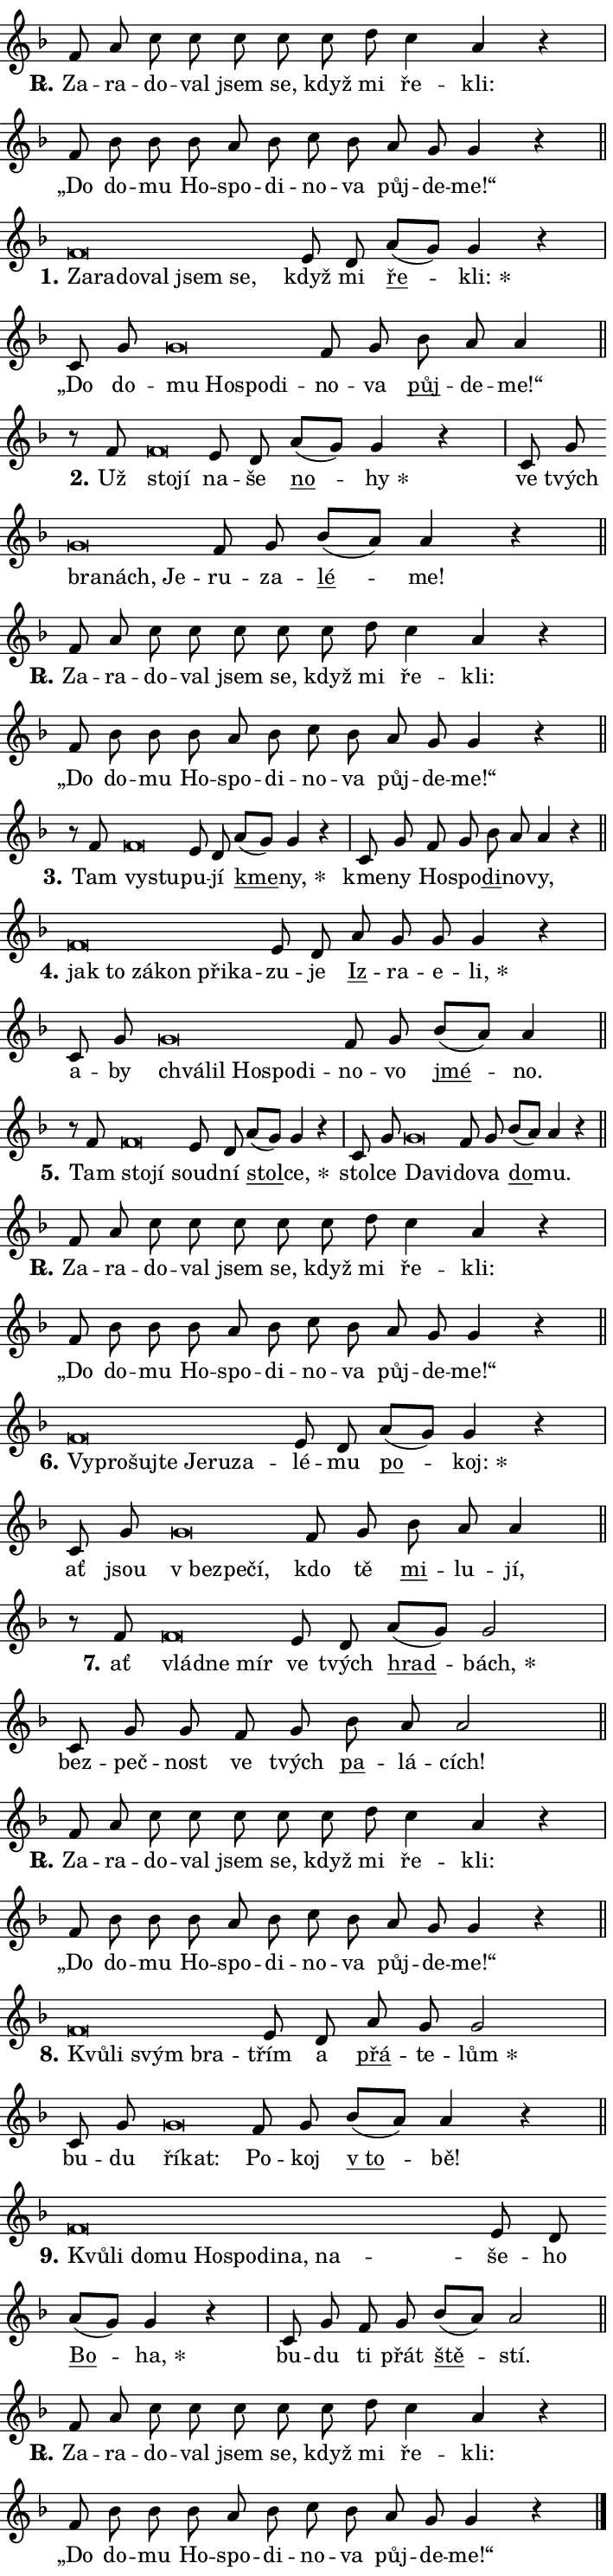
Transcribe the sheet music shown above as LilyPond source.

\version "2.24.0"
\header { tagline = "" }
\paper {
  indent = 0\cm
  top-margin = 0\cm
  right-margin = 0.13\cm % to fit lyric hyphens
  bottom-margin = 0\cm
  left-margin = 0\cm
  paper-width = 12\cm
  page-breaking = #ly:one-page-breaking
  system-system-spacing.basic-distance = #11
  score-system-spacing.basic-distance = #11
  ragged-last = ##f
}


%% Author: Thomas Morley
%% https://lists.gnu.org/archive/html/lilypond-user/2020-05/msg00002.html
#(define (line-position grob)
"Returns position of @var[grob} in current system:
   @code{'start}, if at first time-step
   @code{'end}, if at last time-step
   @code{'middle} otherwise
"
  (let* ((col (ly:item-get-column grob))
         (ln (ly:grob-object col 'left-neighbor))
         (rn (ly:grob-object col 'right-neighbor))
         (col-to-check-left (if (ly:grob? ln) ln col))
         (col-to-check-right (if (ly:grob? rn) rn col))
         (break-dir-left
           (and
             (ly:grob-property col-to-check-left 'non-musical #f)
             (ly:item-break-dir col-to-check-left)))
         (break-dir-right
           (and
             (ly:grob-property col-to-check-right 'non-musical #f)
             (ly:item-break-dir col-to-check-right))))
        (cond ((eqv? 1 break-dir-left) 'start)
              ((eqv? -1 break-dir-right) 'end)
              (else 'middle))))

#(define (tranparent-at-line-position vctor)
  (lambda (grob)
  "Relying on @code{line-position} select the relevant enry from @var{vctor}.
Used to determine transparency,"
    (case (line-position grob)
      ((end) (not (vector-ref vctor 0)))
      ((middle) (not (vector-ref vctor 1)))
      ((start) (not (vector-ref vctor 2))))))

noteHeadBreakVisibility =
#(define-music-function (break-visibility)(vector?)
"Makes @code{NoteHead}s transparent relying on @var{break-visibility}"
#{
  \override NoteHead.transparent =
    #(tranparent-at-line-position break-visibility)
#})

#(define delete-ledgers-for-transparent-note-heads
  (lambda (grob)
    "Reads whether a @code{NoteHead} is transparent.
If so this @code{NoteHead} is removed from @code{'note-heads} from
@var{grob}, which is supposed to be @code{LedgerLineSpanner}.
As a result ledgers are not printed for this @code{NoteHead}"
    (let* ((nhds-array (ly:grob-object grob 'note-heads))
           (nhds-list
             (if (ly:grob-array? nhds-array)
                 (ly:grob-array->list nhds-array)
                 '()))
           ;; Relies on the transparent-property being done before
           ;; Staff.LedgerLineSpanner.after-line-breaking is executed.
           ;; This is fragile ...
           (to-keep
             (remove
               (lambda (nhd)
                 (ly:grob-property nhd 'transparent #f))
               nhds-list)))
      ;; TODO find a better method to iterate over grob-arrays, similiar
      ;; to filter/remove etc for lists
      ;; For now rebuilt from scratch
      (set! (ly:grob-object grob 'note-heads)  '())
      (for-each
        (lambda (nhd)
          (ly:pointer-group-interface::add-grob grob 'note-heads nhd))
        to-keep))))

squashNotes = {
  \override NoteHead.X-extent = #'(-0.2 . 0.2)
  \override NoteHead.Y-extent = #'(-0.75 . 0)
  \override NoteHead.stencil =
    #(lambda (grob)
       (let ((pos (ly:grob-property grob 'staff-position)))
         (begin
           (if (< pos -7) (display "ERROR: Lower brevis then expected\n") (display ""))
           (if (<= pos -6) ly:text-interface::print ly:note-head::print))))
}
unSquashNotes = {
  \revert NoteHead.X-extent
  \revert NoteHead.Y-extent
  \revert NoteHead.stencil
}

hideNotes = \noteHeadBreakVisibility #begin-of-line-visible
unHideNotes = \noteHeadBreakVisibility #all-visible

% work-around for resetting accidentals
% https://lilypond.org/doc/v2.23/Documentation/notation/displaying-rhythms#unmetered-music
cadenzaMeasure = {
  \cadenzaOff
  \partial 1024 s1024
  \cadenzaOn
}

#(define-markup-command (accent layout props text) (markup?)
  "Underline accented syllable"
  (interpret-markup layout props
    #{\markup \override #'(offset . 4.3) \underline { #text }#}))

responsum = \markup \concat {
  "R" \hspace #-1.05 \path #0.1 #'((moveto 0 0.07) (lineto 0.9 0.8)) \hspace #0.05 "."
}

spaceSize = #0.6828661417322834 % exact space size for TeX Gyre Schola

\layout {
  \context {
    \Staff
    \remove "Time_signature_engraver"
    \override LedgerLineSpanner.after-line-breaking = #delete-ledgers-for-transparent-note-heads
  }
  \context {
    \Lyrics {
      \override LyricSpace.minimum-distance = \spaceSize
      \override LyricText.font-name = #"TeX Gyre Schola"
      \override LyricText.font-size = 1
      \override StanzaNumber.font-name = #"TeX Gyre Schola Bold"
      \override StanzaNumber.font-size = 1
    }
  }
  \context {
    \Score 
    \override NoteHead.text =
      #(lambda (grob) 
        (let ((pos (ly:grob-property grob 'staff-position)))
          #{\markup {
            \combine
              \halign #-0.55 \raise #(if (= pos -6) 0 0.5) \override #'(thickness . 2) \draw-line #'(3.2 . 0)
              \musicglyph "noteheads.sM1"
          }#}))
  }
}

% magnetic-lyrics.ily
%
%   written by
%     Jean Abou Samra <jean@abou-samra.fr>
%     Werner Lemberg <wl@gnu.org>
%
%   adapted by
%     Jiri Hon <jiri.hon@gmail.com>
%
% Version 2022-Apr-15

% https://www.mail-archive.com/lilypond-user@gnu.org/msg149350.html

#(define (Left_hyphen_pointer_engraver context)
   "Collect syllable-hyphen-syllable occurrences in lyrics and store
them in properties.  This engraver only looks to the left.  For
example, if the lyrics input is @code{foo -- bar}, it does the
following.

@itemize @bullet
@item
Set the @code{text} property of the @code{LyricHyphen} grob between
@q{foo} and @q{bar} to @code{foo}.

@item
Set the @code{left-hyphen} property of the @code{LyricText} grob with
text @q{foo} to the @code{LyricHyphen} grob between @q{foo} and
@q{bar}.
@end itemize

Use this auxiliary engraver in combination with the
@code{lyric-@/text::@/apply-@/magnetic-@/offset!} hook."
   (let ((hyphen #f)
         (text #f))
     (make-engraver
      (acknowledgers
       ((lyric-syllable-interface engraver grob source-engraver)
        (set! text grob)))
      (end-acknowledgers
       ((lyric-hyphen-interface engraver grob source-engraver)
        ;(when (not (grob::has-interface grob 'lyric-space-interface))
          (set! hyphen grob)));)
      ((stop-translation-timestep engraver)
       (when (and text hyphen)
         (ly:grob-set-object! text 'left-hyphen hyphen))
       (set! text #f)
       (set! hyphen #f)))))

#(define (lyric-text::apply-magnetic-offset! grob)
   "If the space between two syllables is less than the value in
property @code{LyricText@/.details@/.squash-threshold}, move the right
syllable to the left so that it gets concatenated with the left
syllable.

Use this function as a hook for
@code{LyricText@/.after-@/line-@/breaking} if the
@code{Left_@/hyphen_@/pointer_@/engraver} is active."
   (let ((hyphen (ly:grob-object grob 'left-hyphen #f)))
     (when hyphen
       (let ((left-text (ly:spanner-bound hyphen LEFT)))
         (when (grob::has-interface left-text 'lyric-syllable-interface)
           (let* ((common (ly:grob-common-refpoint grob left-text X))
                  (this-x-ext (ly:grob-extent grob common X))
                  (left-x-ext
                   (begin
                     ;; Trigger magnetism for left-text.
                     (ly:grob-property left-text 'after-line-breaking)
                     (ly:grob-extent left-text common X)))
                  ;; `delta` is the gap width between two syllables.
                  (delta (- (interval-start this-x-ext)
                            (interval-end left-x-ext)))
                  (details (ly:grob-property grob 'details))
                  (threshold (assoc-get 'squash-threshold details 0.2)))
             (when (< delta threshold)
               (let* (;; We have to manipulate the input text so that
                      ;; ligatures crossing syllable boundaries are not
                      ;; disabled.  For languages based on the Latin
                      ;; script this is essentially a beautification.
                      ;; However, for non-Western scripts it can be a
                      ;; necessity.
                      (lt (ly:grob-property left-text 'text))
                      (rt (ly:grob-property grob 'text))
                      (is-space (grob::has-interface hyphen 'lyric-space-interface))
                      (space (if is-space " " ""))
                      (extra-delta (if is-space spaceSize 0))
                      ;; Append new syllable.
                      (ltrt-space (if (and (string? lt) (string? rt))
                                (string-append lt space rt)
                                (make-concat-markup (list lt space rt))))
                      ;; Right-align `ltrt` to the right side.
                      (ltrt-space-markup (grob-interpret-markup
                               grob
                               (make-translate-markup
                                (cons (interval-length this-x-ext) 0)
                                (make-right-align-markup ltrt-space)))))
                 (begin
                   ;; Don't print `left-text`.
                   (ly:grob-set-property! left-text 'stencil #f)
                   ;; Set text and stencil (which holds all collected
                   ;; syllables so far) and shift it to the left.
                   (ly:grob-set-property! grob 'text ltrt-space)
                   (ly:grob-set-property! grob 'stencil ltrt-space-markup)
                   (ly:grob-translate-axis! grob (- (- delta extra-delta)) X))))))))))


#(define (lyric-hyphen::displace-bounds-first grob)
   ;; Make very sure this callback isn't triggered too early.
   (let ((left (ly:spanner-bound grob LEFT))
         (right (ly:spanner-bound grob RIGHT)))
     (ly:grob-property left 'after-line-breaking)
     (ly:grob-property right 'after-line-breaking)
     (ly:lyric-hyphen::print grob)))

squashThreshold = #0.4

\layout {
  \context {
    \Lyrics
    \consists #Left_hyphen_pointer_engraver
    \override LyricText.after-line-breaking =
      #lyric-text::apply-magnetic-offset!
    \override LyricHyphen.stencil = #lyric-hyphen::displace-bounds-first
    \override LyricText.details.squash-threshold = \squashThreshold
    \override LyricHyphen.minimum-distance = 0
    \override LyricHyphen.minimum-length = \squashThreshold
  }
}

squashText = \override LyricText.details.squash-threshold = 9999
unSquashText = \override LyricText.details.squash-threshold = \squashThreshold

leftText = \override LyricText.self-alignment-X = #LEFT
unLeftText = \revert LyricText.self-alignment-X

starOffset = #(lambda (grob) 
                (let ((x_offset (ly:self-alignment-interface::aligned-on-x-parent grob)))
                  (if (= x_offset 0) 0 (+ x_offset 1.2))))

star = #(define-music-function (syllable)(string?)
"Append star separator at the end of a syllable"
#{
  \once \override LyricText.X-offset = #starOffset
  \lyricmode { \markup {
    #syllable
    \override #'((font-name . "TeX Gyre Schola Bold")) \hspace #0.2 \lower #0.65 \larger "*"
  } }
#})

starAccent = #(define-music-function (syllable)(string?)
"Append star separator at the end of a syllable and make accent"
#{
  \once \override LyricText.X-offset = #starOffset
  \lyricmode { \markup {
    \accent #syllable
    \override #'((font-name . "TeX Gyre Schola Bold")) \hspace #0.2 \lower #0.65 \larger "*"
  } }
#})

breath = #(define-music-function (syllable)(string?)
"Append breathing indicator at the end of a syllable"
#{
  \lyricmode { \markup { #syllable "+" } }
#})

optionalBreath = #(define-music-function (syllable)(string?)
"Append optional breathing indicator at the end of a syllable"
#{
  \lyricmode { \markup { #syllable "(+)" } }
#})


\score {
    <<
        \new Voice = "melody" { \cadenzaOn \key f \major \relative { f'8 a c c c c c d \bar "" c4 a4 r \cadenzaMeasure \bar "|" f8 bes bes \bar "" bes a bes c bes \bar "" a g g4 r \cadenzaMeasure \bar "||" \break } }
        \new Lyrics \lyricsto "melody" { \lyricmode { \set stanza = \responsum
Za -- ra -- do -- val jsem se, když mi ře -- kli: „Do do -- mu Ho -- spo -- di -- no -- va půj -- de -- me!“ } }
    >>
    \layout {}
}

\score {
    <<
        \new Voice = "melody" { \cadenzaOn \key f \major \relative { \squashNotes f'\breve*1/16 \hideNotes \breve*1/16 \bar "" \breve*1/16 \bar "" \breve*1/16 \bar "" \breve*1/16 \breve*1/16 \bar "" \unHideNotes \unSquashNotes e8 d \bar "" a'[( g)] g4 r \cadenzaMeasure \bar "|" c,8 g' \bar "" \squashNotes g\breve*1/16 \hideNotes \breve*1/16 \bar "" \breve*1/16 \breve*1/16 \bar "" \unHideNotes \unSquashNotes f8 g \bar "" bes a a4 \cadenzaMeasure \bar "||" \break } }
        \new Lyrics \lyricsto "melody" { \lyricmode { \set stanza = "1."
\leftText Za -- \squashText ra -- do -- val jsem se, \unLeftText \unSquashText když mi \markup \accent ře -- \star kli: „Do do -- \leftText mu \squashText Ho -- spo -- di -- \unLeftText \unSquashText no -- va \markup \accent půj -- de -- me!“ } }
    >>
    \layout {}
}

\score {
    <<
        \new Voice = "melody" { \cadenzaOn \key f \major \relative { r8 f' \squashNotes f\breve*1/16 \hideNotes \breve*1/16 \bar "" \unHideNotes \unSquashNotes e8 d \bar "" a'[( g)] g4 r \cadenzaMeasure \bar "|" c,8 g' \bar "" \squashNotes g\breve*1/16 \hideNotes \breve*1/16 \breve*1/16 \bar "" \unHideNotes \unSquashNotes f8 g \bar "" bes[( a)] a4 r \cadenzaMeasure \bar "||" \break } }
        \new Lyrics \lyricsto "melody" { \lyricmode { \set stanza = "2."
Už \leftText sto -- \squashText jí \unLeftText \unSquashText na -- še \markup \accent no -- \star hy ve tvých \leftText bra -- \squashText nách, Je -- \unLeftText \unSquashText ru -- za -- \markup \accent lé -- me! } }
    >>
    \layout {}
}

\score {
    <<
        \new Voice = "melody" { \cadenzaOn \key f \major \relative { f'8 a c c c c c d \bar "" c4 a4 r \cadenzaMeasure \bar "|" f8 bes bes \bar "" bes a bes c bes \bar "" a g g4 r \cadenzaMeasure \bar "||" \break } }
        \new Lyrics \lyricsto "melody" { \lyricmode { \set stanza = \responsum
Za -- ra -- do -- val jsem se, když mi ře -- kli: „Do do -- mu Ho -- spo -- di -- no -- va půj -- de -- me!“ } }
    >>
    \layout {}
}

\score {
    <<
        \new Voice = "melody" { \cadenzaOn \key f \major \relative { r8 f' \squashNotes f\breve*1/16 \hideNotes \breve*1/16 \bar "" \unHideNotes \unSquashNotes e8 d \bar "" a'[( g)] g4 r \cadenzaMeasure \bar "|" c,8 g' f8 g \bar "" bes a a4 r \cadenzaMeasure \bar "||" \break } }
        \new Lyrics \lyricsto "melody" { \lyricmode { \set stanza = "3."
Tam \leftText vy -- \squashText stu -- \unLeftText \unSquashText pu -- jí \markup \accent kme -- \star ny, kme -- ny Ho -- spo -- \markup \accent di -- no -- vy, } }
    >>
    \layout {}
}

\score {
    <<
        \new Voice = "melody" { \cadenzaOn \key f \major \relative { \squashNotes f'\breve*1/16 \hideNotes \breve*1/16 \bar "" \breve*1/16 \bar "" \breve*1/16 \bar "" \breve*1/16 \breve*1/16 \bar "" \unHideNotes \unSquashNotes e8 d \bar "" a' g g g4 r \cadenzaMeasure \bar "|" c,8 g' \bar "" \squashNotes g\breve*1/16 \hideNotes \breve*1/16 \bar "" \breve*1/16 \bar "" \breve*1/16 \breve*1/16 \bar "" \unHideNotes \unSquashNotes f8 g \bar "" bes[( a)] a4 \cadenzaMeasure \bar "||" \break } }
        \new Lyrics \lyricsto "melody" { \lyricmode { \set stanza = "4."
\leftText jak \squashText to zá -- kon při -- ka -- \unLeftText \unSquashText zu -- je \markup \accent Iz -- ra -- e -- \star li, a -- by \leftText chvá -- \squashText lil Ho -- spo -- di -- \unLeftText \unSquashText no -- vo \markup \accent jmé -- no. } }
    >>
    \layout {}
}

\score {
    <<
        \new Voice = "melody" { \cadenzaOn \key f \major \relative { r8 f' \squashNotes f\breve*1/16 \hideNotes \breve*1/16 \bar "" \unHideNotes \unSquashNotes e8 d \bar "" a'[( g)] g4 r \cadenzaMeasure \bar "|" c,8 g' \bar "" \squashNotes g\breve*1/16 \hideNotes \breve*1/16 \bar "" \unHideNotes \unSquashNotes f8 g \bar "" bes[( a)] a4 r \cadenzaMeasure \bar "||" \break } }
        \new Lyrics \lyricsto "melody" { \lyricmode { \set stanza = "5."
Tam \leftText sto -- \squashText jí \unLeftText \unSquashText soud -- ní \markup \accent stol -- \star ce, stol -- ce \leftText Da -- \squashText vi -- \unLeftText \unSquashText do -- va \markup \accent do -- mu. } }
    >>
    \layout {}
}

\score {
    <<
        \new Voice = "melody" { \cadenzaOn \key f \major \relative { f'8 a c c c c c d \bar "" c4 a4 r \cadenzaMeasure \bar "|" f8 bes bes \bar "" bes a bes c bes \bar "" a g g4 r \cadenzaMeasure \bar "||" \break } }
        \new Lyrics \lyricsto "melody" { \lyricmode { \set stanza = \responsum
Za -- ra -- do -- val jsem se, když mi ře -- kli: „Do do -- mu Ho -- spo -- di -- no -- va půj -- de -- me!“ } }
    >>
    \layout {}
}

\score {
    <<
        \new Voice = "melody" { \cadenzaOn \key f \major \relative { \squashNotes f'\breve*1/16 \hideNotes \breve*1/16 \bar "" \breve*1/16 \bar "" \breve*1/16 \bar "" \breve*1/16 \bar "" \breve*1/16 \breve*1/16 \bar "" \unHideNotes \unSquashNotes e8 d \bar "" a'[( g)] g4 r \cadenzaMeasure \bar "|" c,8 g' \bar "" \squashNotes g\breve*1/16 \hideNotes \breve*1/16 \breve*1/16 \bar "" \unHideNotes \unSquashNotes f8 g \bar "" bes a a4 \cadenzaMeasure \bar "||" \break } }
        \new Lyrics \lyricsto "melody" { \lyricmode { \set stanza = "6."
\leftText Vy -- \squashText pro -- šuj -- te Je -- ru -- za -- \unLeftText \unSquashText lé -- mu \markup \accent po -- \star koj: ať jsou \leftText "v bez" -- \squashText pe -- čí, \unLeftText \unSquashText kdo tě \markup \accent mi -- lu -- jí, } }
    >>
    \layout {}
}

\score {
    <<
        \new Voice = "melody" { \cadenzaOn \key f \major \relative { r8 f' \squashNotes f\breve*1/16 \hideNotes \breve*1/16 \breve*1/16 \bar "" \unHideNotes \unSquashNotes e8 d \bar "" a'[( g)] g2 \cadenzaMeasure \bar "|" c,8 g' g \bar "" f8 g \bar "" bes a a2 \cadenzaMeasure \bar "||" \break } }
        \new Lyrics \lyricsto "melody" { \lyricmode { \set stanza = "7."
ať \leftText vlád -- \squashText ne mír \unLeftText \unSquashText ve tvých \markup \accent hrad -- \star bách, bez -- peč -- nost ve tvých \markup \accent pa -- lá -- cích! } }
    >>
    \layout {}
}

\score {
    <<
        \new Voice = "melody" { \cadenzaOn \key f \major \relative { f'8 a c c c c c d \bar "" c4 a4 r \cadenzaMeasure \bar "|" f8 bes bes \bar "" bes a bes c bes \bar "" a g g4 r \cadenzaMeasure \bar "||" \break } }
        \new Lyrics \lyricsto "melody" { \lyricmode { \set stanza = \responsum
Za -- ra -- do -- val jsem se, když mi ře -- kli: „Do do -- mu Ho -- spo -- di -- no -- va půj -- de -- me!“ } }
    >>
    \layout {}
}

\score {
    <<
        \new Voice = "melody" { \cadenzaOn \key f \major \relative { \squashNotes f'\breve*1/16 \hideNotes \breve*1/16 \bar "" \breve*1/16 \breve*1/16 \bar "" \unHideNotes \unSquashNotes e8 d \bar "" a' g g2 \cadenzaMeasure \bar "|" c,8 g' \bar "" \squashNotes g\breve*1/16 \hideNotes \breve*1/16 \bar "" \unHideNotes \unSquashNotes f8 g \bar "" bes[( a)] a4 r \cadenzaMeasure \bar "||" \break } }
        \new Lyrics \lyricsto "melody" { \lyricmode { \set stanza = "8."
\leftText Kvů -- \squashText li svým bra -- \unLeftText \unSquashText třím a \markup \accent přá -- te -- \star lům bu -- du \leftText ří -- \squashText kat: \unLeftText \unSquashText Po -- koj \markup \accent "v to" -- bě! } }
    >>
    \layout {}
}

\score {
    <<
        \new Voice = "melody" { \cadenzaOn \key f \major \relative { \squashNotes f'\breve*1/16 \hideNotes \breve*1/16 \bar "" \breve*1/16 \bar "" \breve*1/16 \bar "" \breve*1/16 \bar "" \breve*1/16 \bar "" \breve*1/16 \bar "" \breve*1/16 \breve*1/16 \bar "" \unHideNotes \unSquashNotes e8 d \bar "" a'[( g)] g4 r \cadenzaMeasure \bar "|" c,8 g' f8 g \bar "" bes[( a)] a2 \cadenzaMeasure \bar "||" \break } }
        \new Lyrics \lyricsto "melody" { \lyricmode { \set stanza = "9."
\leftText Kvů -- \squashText li do -- mu Ho -- spo -- di -- na, na -- \unLeftText \unSquashText še -- ho \markup \accent Bo -- \star ha, bu -- du ti přát \markup \accent ště -- stí. } }
    >>
    \layout {}
}

\score {
    <<
        \new Voice = "melody" { \cadenzaOn \key f \major \relative { f'8 a c c c c c d \bar "" c4 a4 r \cadenzaMeasure \bar "|" f8 bes bes \bar "" bes a bes c bes \bar "" a g g4 r \cadenzaMeasure \bar "||" \break } \bar "|." }
        \new Lyrics \lyricsto "melody" { \lyricmode { \set stanza = \responsum
Za -- ra -- do -- val jsem se, když mi ře -- kli: „Do do -- mu Ho -- spo -- di -- no -- va půj -- de -- me!“ } }
    >>
    \layout {}
}
